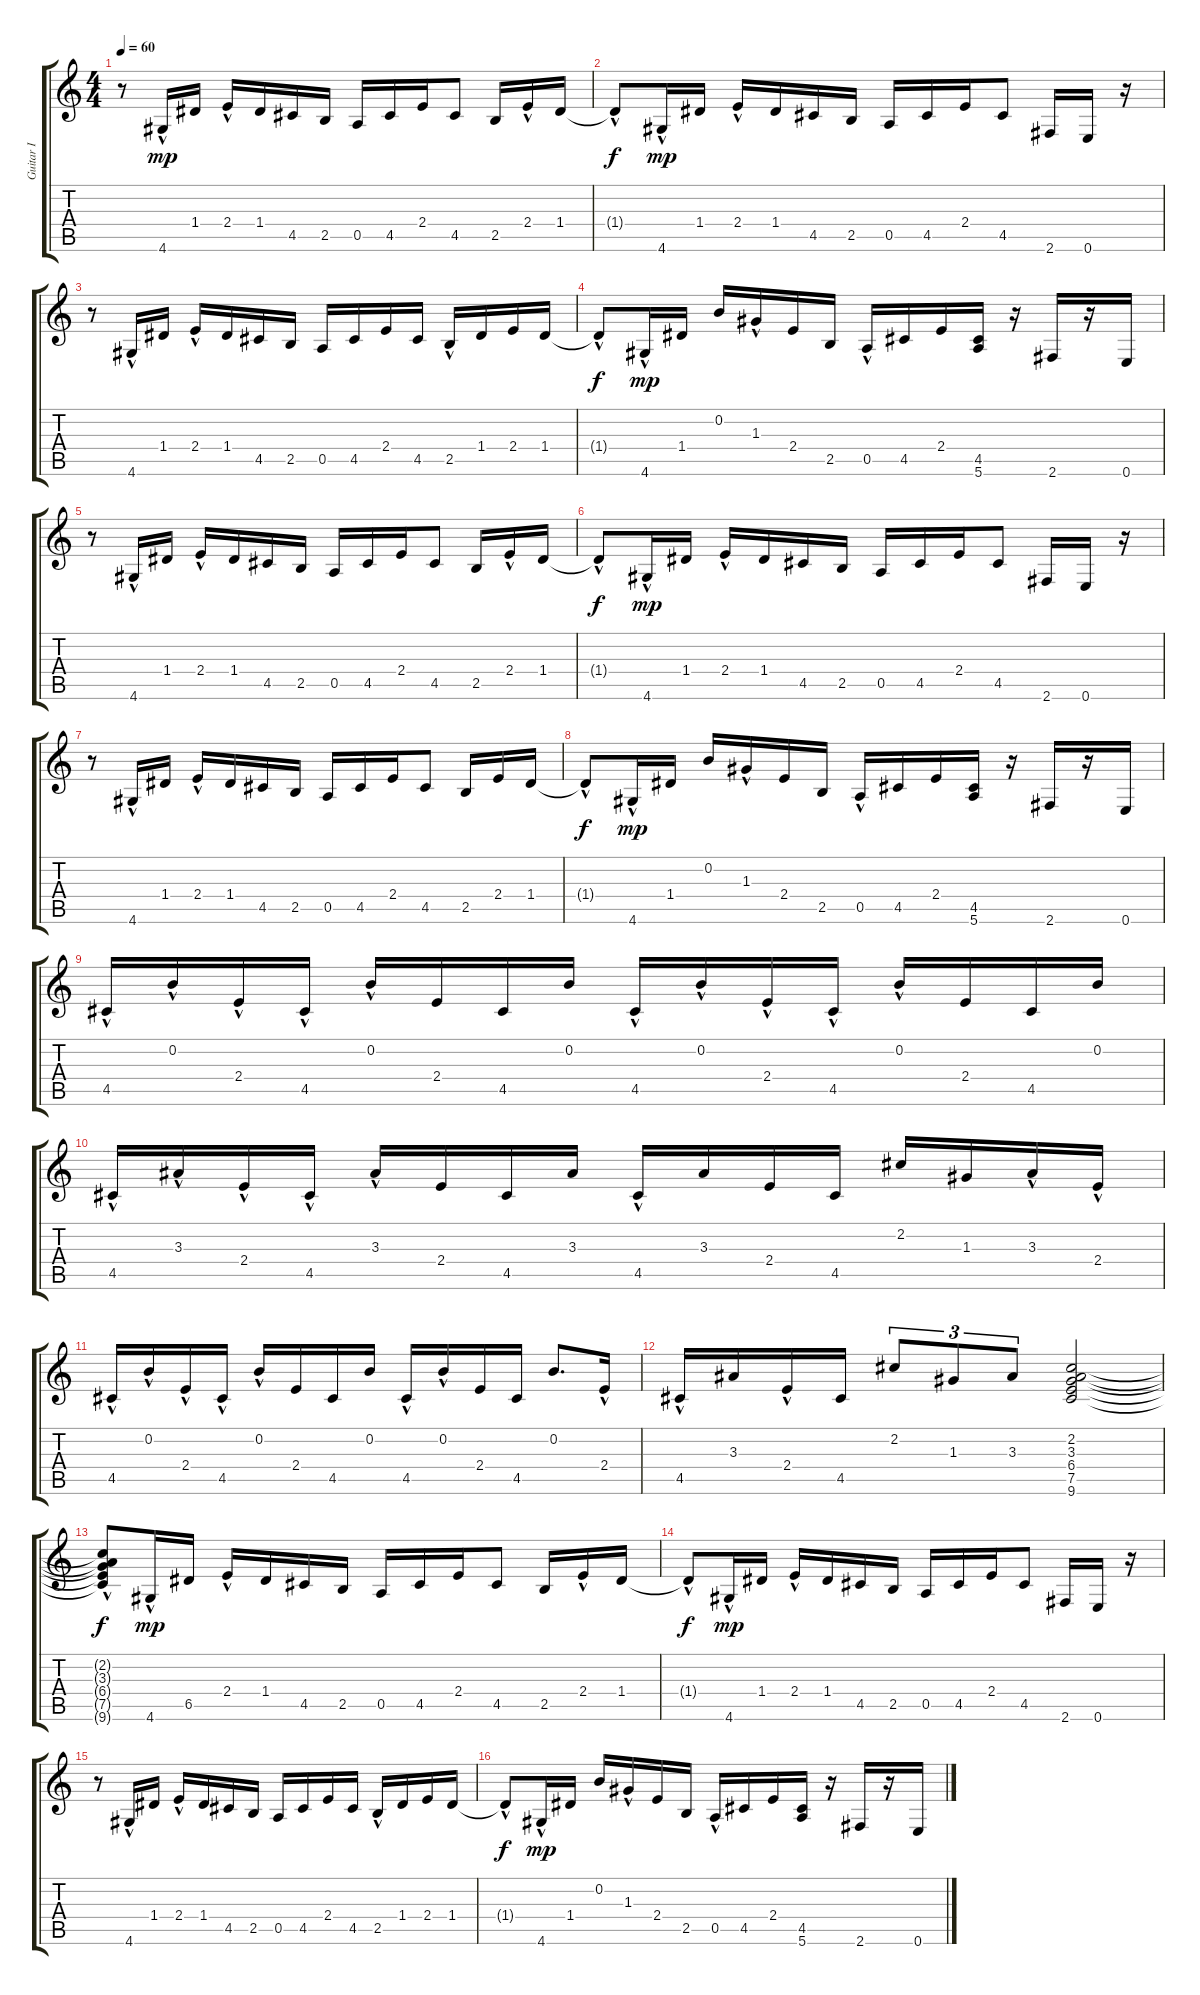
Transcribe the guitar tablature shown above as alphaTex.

\track ("Guitar I" "Guitar I") {instrument electricguitarclean}
\staff {score tabs}
\tuning (E4 B3 G3 D3 A2 E2) {hide}
\ts (4 4)
\tempo 60
\clef g2
\ks c
r.8{dy mp} 4.6{hac}.16 1.4.16 2.4{hac}.16 1.4.16 4.5.16 2.5.16 0.5.16 4.5.16 2.4.16 4.5.8 2.5.16 2.4{hac}.16 1.4.16 |
1.4{hac t}.8{dy f} 4.6{hac}.16{dy mp} 1.4.16 2.4{hac}.16 1.4.16 4.5.16 2.5.16 0.5.16 4.5.16 2.4.16 4.5.8 2.6.16 0.6.16 r.16 |
r.8 4.6{hac}.16 1.4.16 2.4{hac}.16 1.4.16 4.5.16 2.5.16 0.5.16 4.5.16 2.4.16 4.5.16 2.5{hac}.16 1.4.16 2.4.16 1.4.16 |
1.4{hac t}.8{dy f} 4.6{hac}.16{dy mp} 1.4.16 0.2.16 1.3{hac}.16 2.4.16 2.5.16 0.5{hac}.16 4.5.16 2.4.16 (4.5 5.6).16 r.16 2.6.16 r.16 0.6.16 |
r.8 4.6{hac}.16 1.4.16 2.4{hac}.16 1.4.16 4.5.16 2.5.16 0.5.16 4.5.16 2.4.16 4.5.8 2.5.16 2.4{hac}.16 1.4.16 |
1.4{hac t}.8{dy f} 4.6{hac}.16{dy mp} 1.4.16 2.4{hac}.16 1.4.16 4.5.16 2.5.16 0.5.16 4.5.16 2.4.16 4.5.8 2.6.16 0.6.16 r.16 |
r.8 4.6{hac}.16 1.4.16 2.4{hac}.16 1.4.16 4.5.16 2.5.16 0.5.16 4.5.16 2.4.16 4.5.8 2.5.16 2.4.16 1.4.16 |
1.4{hac t}.8{dy f} 4.6{hac}.16{dy mp} 1.4.16 0.2.16 1.3{hac}.16 2.4.16 2.5.16 0.5{hac}.16 4.5.16 2.4.16 (4.5 5.6).16 r.16 2.6.16 r.16 0.6.16 |
4.5{hac}.16 0.2{hac}.16 2.4{hac}.16 4.5{hac}.16 0.2{hac}.16 2.4.16 4.5.16 0.2.16 4.5{hac}.16 0.2{hac}.16 2.4{hac}.16 4.5{hac}.16 0.2{hac}.16 2.4.16 4.5.16 0.2.16 |
4.5{hac}.16 3.3{hac}.16 2.4{hac}.16 4.5{hac}.16 3.3{hac}.16 2.4.16 4.5.16 3.3.16 4.5{hac}.16 3.3.16 2.4.16 4.5.16 2.2.16 1.3.16 3.3{hac}.16 2.4{hac}.16 |
4.5{hac}.16 0.2{hac}.16 2.4{hac}.16 4.5{hac}.16 0.2{hac}.16 2.4.16 4.5.16 0.2.16 4.5{hac}.16 0.2{hac}.16 2.4.16 4.5.16 0.2.8{d} 2.4{hac}.16 |
4.5{hac}.16 3.3.16 2.4{hac}.16 4.5.16 2.2.8{tu (3 2)} 1.3.8{tu (3 2)} 3.3.8{tu (3 2)} (2.2 3.3 6.4 7.5 9.6).2 |
(2.2{t} 3.3{t} 6.4{t} 7.5{hac t} 9.6{t}).8{dy f} 4.6{hac}.16{dy mp} 6.5.16 2.4{hac}.16 1.4.16 4.5.16 2.5.16 0.5.16 4.5.16 2.4.16 4.5.8 2.5.16 2.4{hac}.16 1.4.16 |
1.4{hac t}.8{dy f} 4.6{hac}.16{dy mp} 1.4.16 2.4{hac}.16 1.4.16 4.5.16 2.5.16 0.5.16 4.5.16 2.4.16 4.5.8 2.6.16 0.6.16 r.16 |
r.8 4.6{hac}.16 1.4.16 2.4{hac}.16 1.4.16 4.5.16 2.5.16 0.5.16 4.5.16 2.4.16 4.5.16 2.5{hac}.16 1.4.16 2.4.16 1.4.16 |
1.4{hac t}.8{dy f} 4.6{hac}.16{dy mp} 1.4.16 0.2.16 1.3{hac}.16 2.4.16 2.5.16 0.5{hac}.16 4.5.16 2.4.16 (4.5 5.6).16 r.16 2.6.16 r.16 0.6.16
